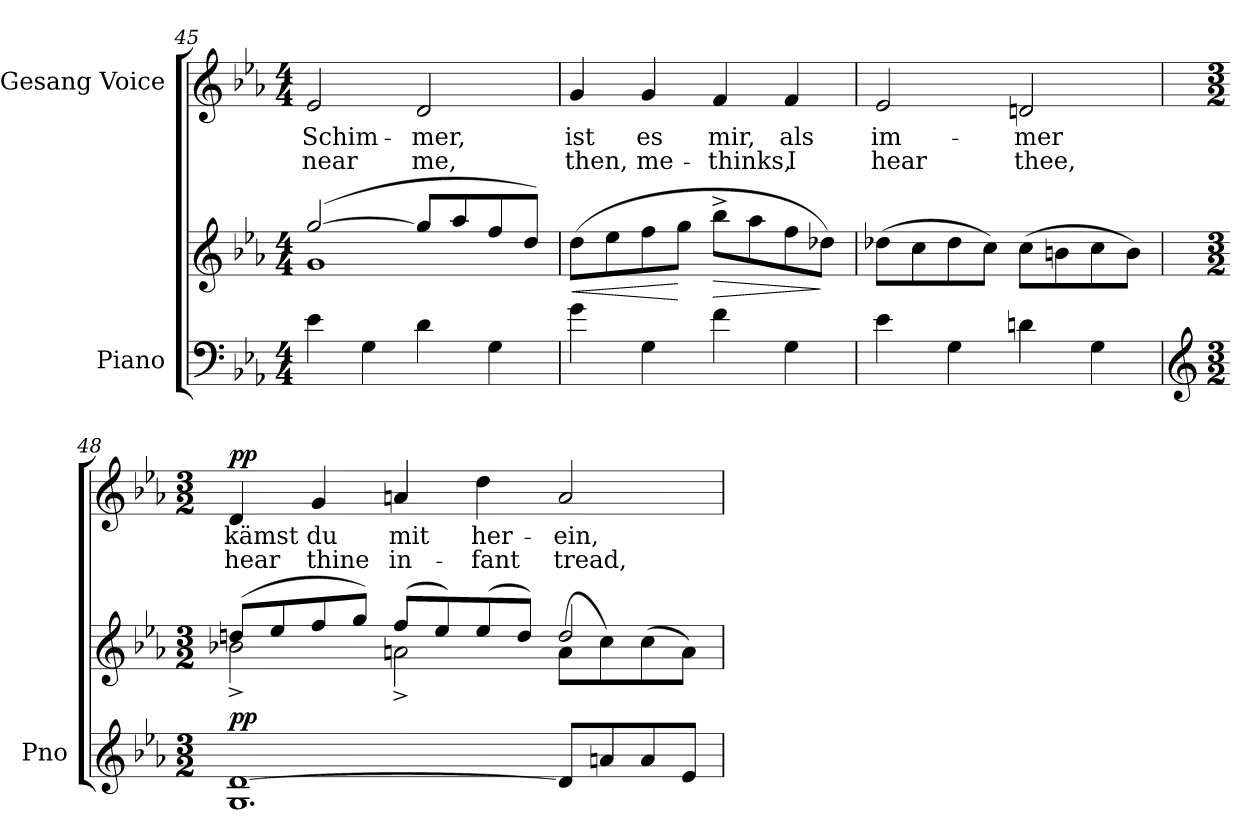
**kern	**kern	**dynam	**kern	**text	**text	**dynam
*part2	*part2	*part2	*part1	*part1	*part1	*part1
*staff3	*staff2	*staff2/3	*staff1	*staff1	*staff1	*staff1
*I"Piano	*	*	*I"Gesang Voice	*	*	*
*I'Pno	*	*	*	*	*	*
*clefF4	*clefG2	*	*clefG2	*	*	*
*k[b-e-a-]	*k[b-e-a-]	*	*k[b-e-a-]	*	*	*
*M4/4	*M4/4	*	*M4/4	*	*	*
=45	=45	=45	=45	=45	=45	=45
*	*^	*	*	*	*	*
!	!	!	!	!	!LO:LY:b	!LO:LY:b	!
4e-\	(>[2gg/	1g	.	2e-/	Schim-	near	.
4G\	.	.	.	.	.	.	.
!	!	!	!	!	!LO:LY:b	!LO:LY:b	!
4d\	8gg/L]	.	.	2d/	-mer,	me,	.
.	8aa-/	.	.	.	.	.	.
4G\	8ff/	.	.	.	.	.	.
.	8dd/J)	.	.	.	.	.	.
*	*v	*v	*	*	*	*	*
=46	=46	=46	=46	=46	=46	=46
!	!	!LO:HP:b	!	!LO:LY:b	!LO:LY:b	!
4g\	(>8dd\L	<	4g/	ist	then,	.
.	8ee-\	.	.	.	.	.
!	!	!	!	!LO:LY:b	!LO:LY:b	!
4G\	8ff\	.	4g/	es	me-	.
.	8gg\J	[	.	.	.	.
!	!	!LO:HP:b	!	!LO:LY:b	!LO:LY:b	!
4f\	8bb-^\L	>	4f/	mir,	-thinks,	.
.	8aa-\	.	.	.	.	.
!	!	!	!	!LO:LY:b	!LO:LY:b	!
4G\	8ff\	.	4f/	als	I	.
.	8dd-X\J)	]	.	.	.	.
!!LO:LB:g=z
=47	=47	=47	=47	=47	=47	=47
!	!	!	!	!LO:LY:b	!LO:LY:b	!
4e-\	(>8dd-X\L	.	2e-/	im-	hear	.
.	8cc\	.	.	.	.	.
4G\	8dd-\	.	.	.	.	.
.	8cc\J)	.	.	.	.	.
!	!	!	!	!LO:LY:b	!LO:LY:b	!
4dn\	(>8cc\L	.	2dn/	-mer	thee,	.
.	8bn\	.	.	.	.	.
4G\	8cc\	.	.	.	.	.
.	8b\J)	.	.	.	.	.
=48	=48	=48	=48	=48	=48	=48
*clefG2	*	*	*	*	*	*
*M3/2	*M3/2	*	*M3/2	*	*	*
*^	*^	*	*	*	*	*
!	!	!	!	!LO:DY:a=2	!	!LO:LY:b	!LO:LY:b	!LO:DY:a
[1d	1.G	(>8ddn/L	2b-X^\	pp	4d/	kämst	hear	pp
.	.	8ee-/	.	.	.	.	.	.
!	!	!	!	!	!	!LO:LY:b	!LO:LY:b	!
.	.	8ff/	.	.	4g/	du	thine	.
.	.	8gg/J)	.	.	.	.	.	.
!	!	!	!	!	!	!LO:LY:b	!LO:LY:b	!
.	.	(>8ff/L	2an^\	.	4an/	mit	in-	.
.	.	8ee-/)	.	.	.	.	.	.
!	!	!	!	!	!	!LO:LY:b	!LO:LY:b	!
.	.	(>8ee-/	.	.	4dd\	her-	-fant	.
.	.	8dd/J)	.	.	.	.	.	.
!	!	!	!	!	!	!LO:LY:b	!LO:LY:b	!
8d/L]	.	(<8a\L	2dd/	.	2a/	-ein,	tread,	.
8an/	.	8cc\)	.	.	.	.	.	.
8a/	.	(<8cc\	.	.	.	.	.	.
8e-/J	.	8a\J)	.	.	.	.	.	.
*v	*v	*	*	*	*	*	*	*
*	*v	*v	*	*	*	*	*
=	=	=	=	=	=	=
*-	*-	*-	*-	*-	*-	*-
